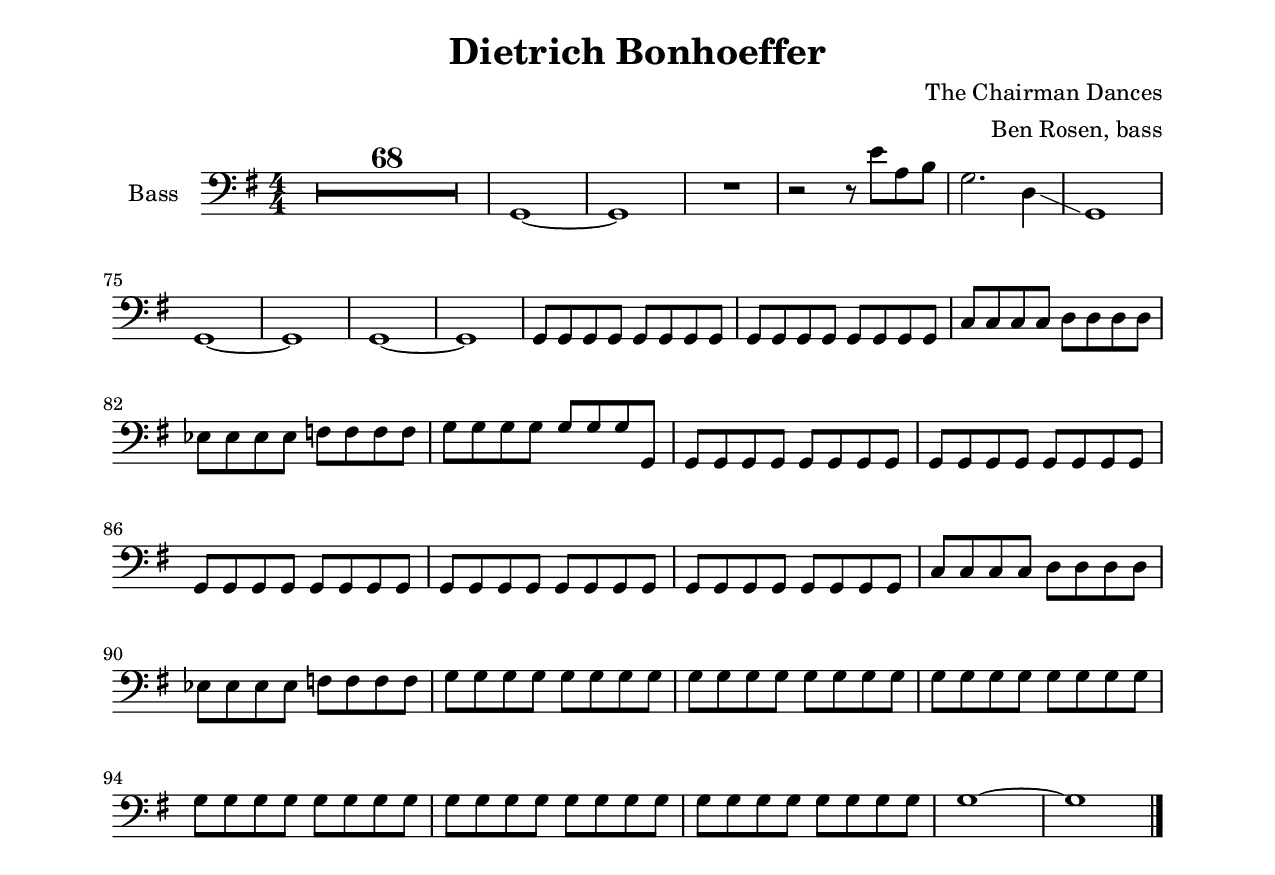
\version "2.24.0"

\include "settings.ily"

\header {
  title = "Dietrich Bonhoeffer"
  composer = "The Chairman Dances"
  arranger = "Ben Rosen, bass"
}

music = \relative g, {
  \key g \major
  \time 4/4
  \clef "bass"
  | R1 * 68

  | g1 ~
  | g1
  | R1
  | r2 r8 e'' a, b

  | g2. d4 \glissando
  | g,1
  | g1 ~
  | g1

  | g1 ~
  | g1
  | \repeat unfold 2 {
    \repeat unfold 8 { g8 }
    }

  | \repeat unfold 4 { c8 } \repeat unfold 4 { d }
  | \repeat unfold 4 { ef8 } \repeat unfold 4 { f }
  | \repeat unfold 4 { g8 } g g g g,
  | \repeat unfold 8 { g8 }

  | \repeat unfold 4 {
    \repeat unfold 8 { g8 }
    }

  | \repeat unfold 4 { c8 } \repeat unfold 4 { d }
  | \repeat unfold 4 { ef8 } \repeat unfold 4 { f }
  | \repeat unfold 6 {
    \repeat unfold 8 { g8 }
    }

  | g1 ~
  | g1

  \bar "|."
}

\score {
  \new Staff \with {
    instrumentName = "Bass"
    \numericTimeSignature
  } {
    \compressMMRests
    \music
  }
}
